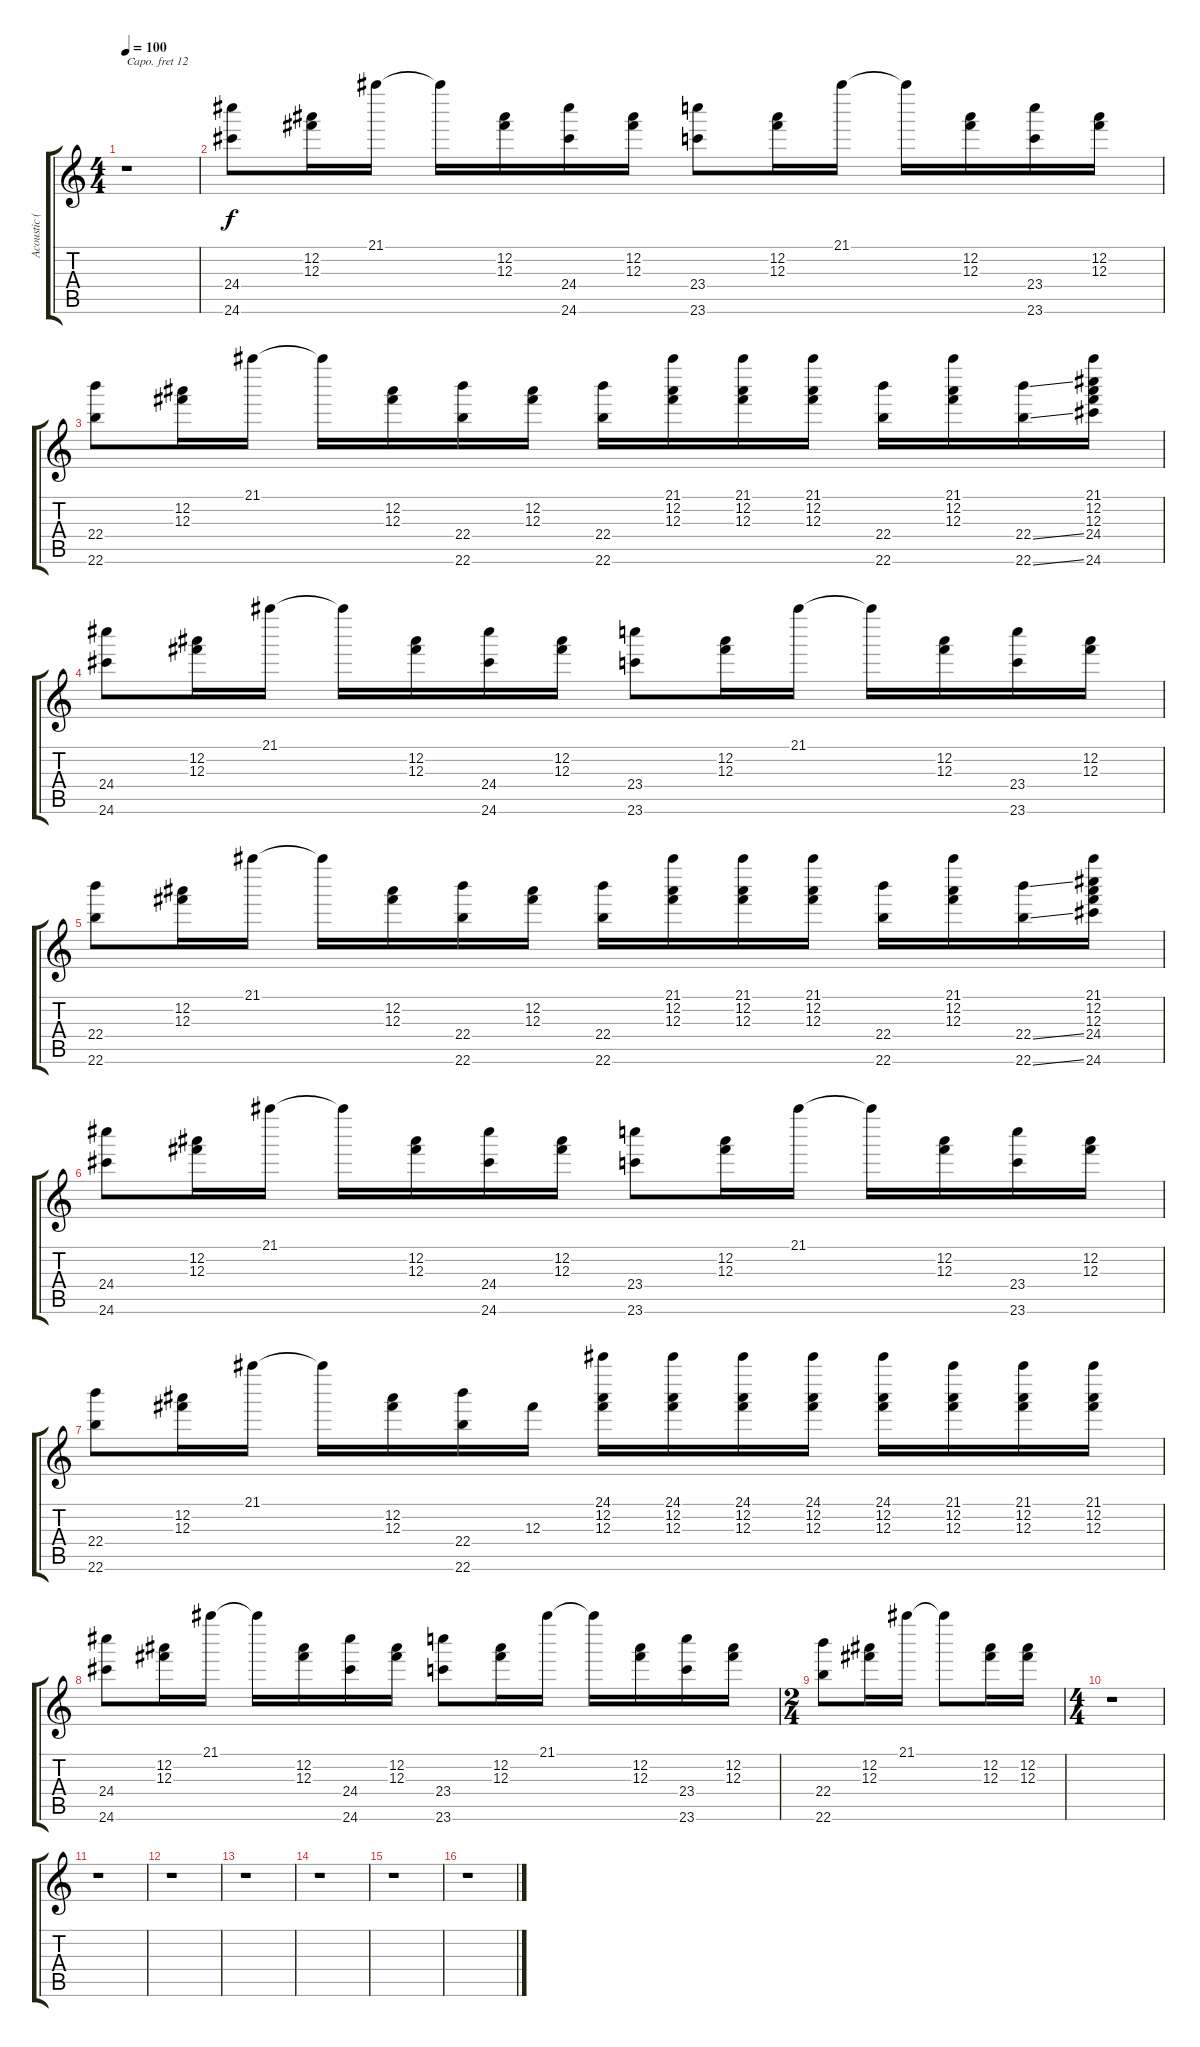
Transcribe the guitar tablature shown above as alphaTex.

\track ("Acoustic (capo XII)" "Acoustic (") {instrument acousticguitarsteel}
\staff {score tabs}
\capo 12
\tuning (Db4 Bb3 Gb3 Db3 Gb2 Db2) {hide}
\ts (4 4)
\tempo 100
\clef g2
\ks c
r.1{dy f} |
(24.4 24.6).8 (12.2 12.3).16 21.1.16 21.1{t}.16 (12.2 12.3).16 (24.4 24.6).16 (12.2 12.3).16 (23.4 23.6).8 (12.2 12.3).16 21.1.16 21.1{t}.16 (12.2 12.3).16 (23.4 23.6).16 (12.2 12.3).16 |
(22.4 22.6).8 (12.2 12.3).16 21.1.16 21.1{t}.16 (12.2 12.3).16 (22.4 22.6).16 (12.2 12.3).16 (22.4 22.6).16 (21.1 12.2 12.3).16 (21.1 12.2 12.3).16 (21.1 12.2 12.3).16 (22.4 22.6).16 (21.1 12.2 12.3).16 (22.4{ss} 22.6{ss}).16 (21.1 12.2 12.3 24.4 24.6).16 |
(24.4 24.6).8 (12.2 12.3).16 21.1.16 21.1{t}.16 (12.2 12.3).16 (24.4 24.6).16 (12.2 12.3).16 (23.4 23.6).8 (12.2 12.3).16 21.1.16 21.1{t}.16 (12.2 12.3).16 (23.4 23.6).16 (12.2 12.3).16 |
(22.4 22.6).8 (12.2 12.3).16 21.1.16 21.1{t}.16 (12.2 12.3).16 (22.4 22.6).16 (12.2 12.3).16 (22.4 22.6).16 (21.1 12.2 12.3).16 (21.1 12.2 12.3).16 (21.1 12.2 12.3).16 (22.4 22.6).16 (21.1 12.2 12.3).16 (22.4{ss} 22.6{ss}).16 (21.1 12.2 12.3 24.4 24.6).16 |
(24.4 24.6).8 (12.2 12.3).16 21.1.16 21.1{t}.16 (12.2 12.3).16 (24.4 24.6).16 (12.2 12.3).16 (23.4 23.6).8 (12.2 12.3).16 21.1.16 21.1{t}.16 (12.2 12.3).16 (23.4 23.6).16 (12.2 12.3).16 |
(22.4 22.6).8 (12.2 12.3).16 21.1.16 21.1{t}.16 (12.2 12.3).16 (22.4 22.6).16 12.3.16 (24.1 12.2 12.3).16 (24.1 12.2 12.3).16 (24.1 12.2 12.3).16 (24.1 12.2 12.3).16 (24.1 12.2 12.3).16 (21.1 12.2 12.3).16 (21.1 12.2 12.3).16 (21.1 12.2 12.3).16 |
(24.4 24.6).8 (12.2 12.3).16 21.1.16 21.1{t}.16 (12.2 12.3).16 (24.4 24.6).16 (12.2 12.3).16 (23.4 23.6).8 (12.2 12.3).16 21.1.16 21.1{t}.16 (12.2 12.3).16 (23.4 23.6).16 (12.2 12.3).16 |
\ts (2 4)
(22.4 22.6).8 (12.2 12.3).16 21.1.16 21.1{t}.8 (12.2 12.3).16 (12.2 12.3).16 |
\ts (4 4)
r.1 |
r.1 |
r.1 |
r.1 |
r.1 |
r.1 |
r.1
